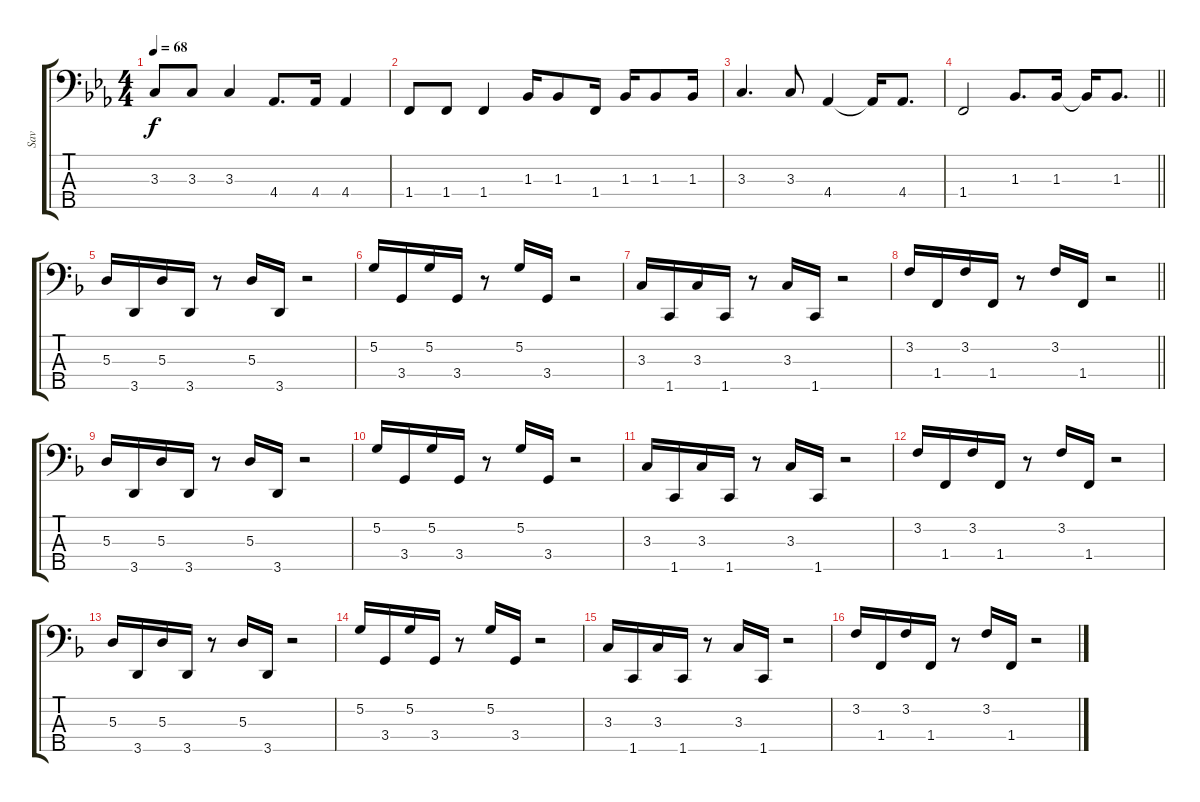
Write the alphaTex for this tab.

\track ("Sav" "Sav") {instrument electricbasspick}
\staff {score tabs}
\tuning (G2 D2 A1 E1 B0) {hide}
\ts (4 4)
\tempo 68
\clef f4
\ks eb
3.3.8{dy f} 3.3.8 3.3.4 4.4.8{d} 4.4.16 4.4.4 |
1.4.8 1.4.8 1.4.4 1.3.16 1.3.8 1.4.16 1.3.16 1.3.8 1.3.16 |
3.3.4{d} 3.3.8 4.4.4 4.4{t}.16 4.4.8{d} |
\barLineRight lightlight
1.4.2 1.3.8{d} 1.3.16 1.3{t}.16 1.3.8{d} |
\ks dminor
5.3.16 3.5.16 5.3.16 3.5.16 r.8 5.3.16 3.5.16 r.2 |
5.2.16 3.4.16 5.2.16 3.4.16 r.8 5.2.16 3.4.16 r.2 |
3.3.16 1.5.16 3.3.16 1.5.16 r.8 3.3.16 1.5.16 r.2 |
\barLineRight lightlight
3.2.16 1.4.16 3.2.16 1.4.16 r.8 3.2.16 1.4.16 r.2 |
5.3.16 3.5.16 5.3.16 3.5.16 r.8 5.3.16 3.5.16 r.2 |
5.2.16 3.4.16 5.2.16 3.4.16 r.8 5.2.16 3.4.16 r.2 |
3.3.16 1.5.16 3.3.16 1.5.16 r.8 3.3.16 1.5.16 r.2 |
3.2.16 1.4.16 3.2.16 1.4.16 r.8 3.2.16 1.4.16 r.2 |
5.3.16 3.5.16 5.3.16 3.5.16 r.8 5.3.16 3.5.16 r.2 |
5.2.16 3.4.16 5.2.16 3.4.16 r.8 5.2.16 3.4.16 r.2 |
3.3.16 1.5.16 3.3.16 1.5.16 r.8 3.3.16 1.5.16 r.2 |
3.2.16 1.4.16 3.2.16 1.4.16 r.8 3.2.16 1.4.16 r.2
